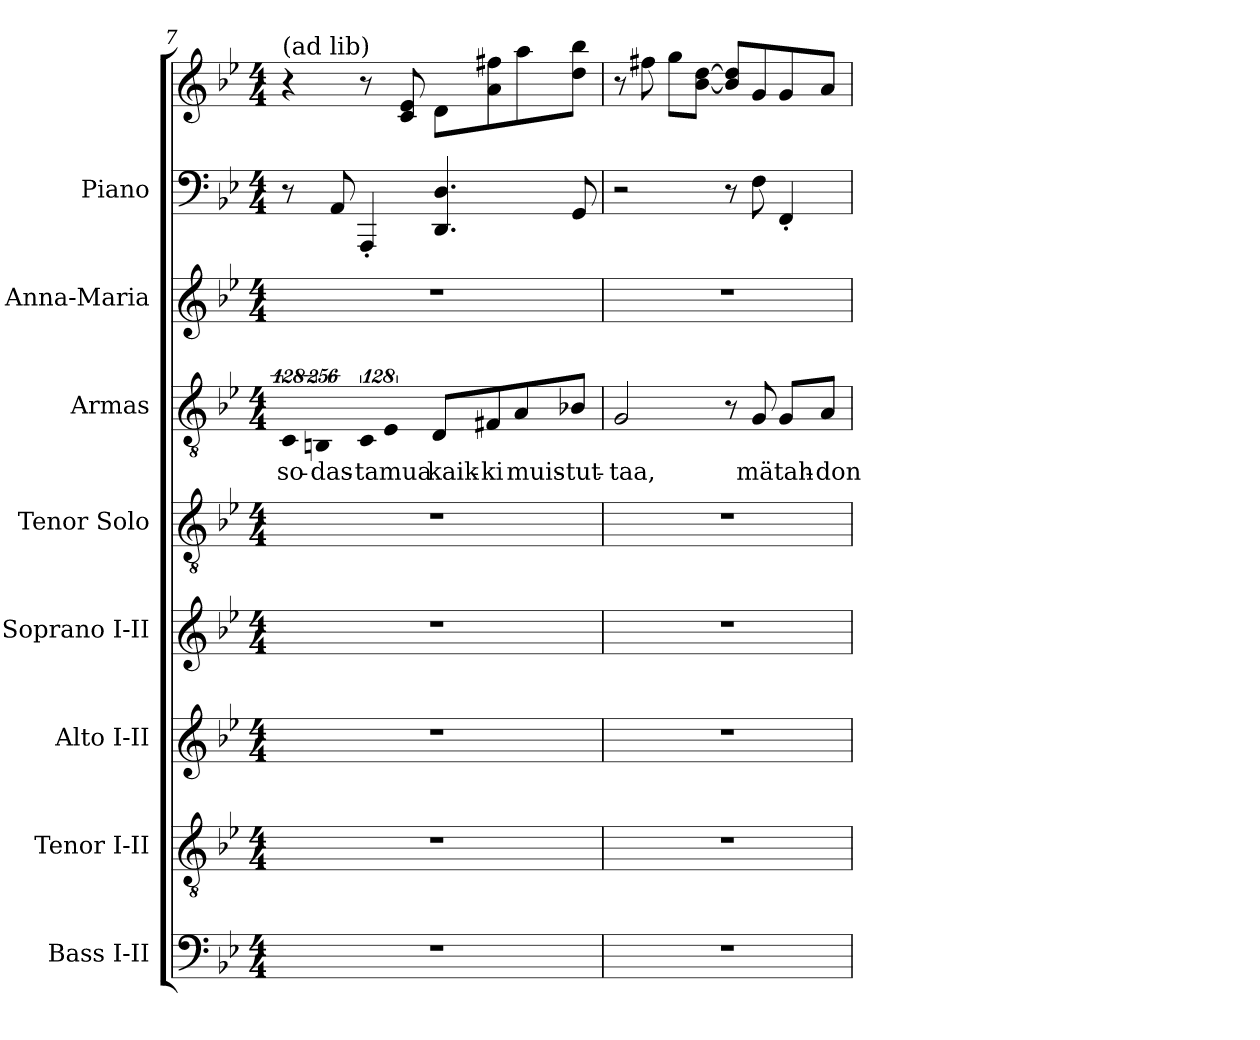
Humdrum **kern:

**kern	**kern	**kern	**kern	**kern	**kern	**text	**kern	**kern	**kern
*part8	*part7	*part6	*part5	*part4	*part3	*part3	*part2	*part1	*part1
*staff9	*staff8	*staff7	*staff6	*staff5	*staff4	*staff4	*staff3	*staff2	*staff1
*I"Bass I-II	*I"Tenor I-II	*I"Alto I-II	*I"Soprano I-II	*I"Tenor Solo	*I"Armas	*	*I"Anna-Maria	*I"Piano	*
*I'B.	*I'T.	*I'A.	*I'S.	*I'T. Solo	*I'Armas	*	*I'A-M	*I'Pno.	*
*clefF4	*clefGv2	*clefG2	*clefG2	*clefGv2	*clefGv2	*	*clefG2	*clefF4	*clefG2
*	*ITrd7c12	*	*	*ITrd7c12	*ITrd7c12	*	*	*	*
*k[b-e-]	*k[b-e-]	*k[b-e-]	*k[b-e-]	*k[b-e-]	*k[b-e-]	*	*k[b-e-]	*k[b-e-]	*k[b-e-]
*B-:	*B-:	*B-:	*B-:	*B-:	*B-:	*	*B-:	*B-:	*B-:
*M4/4	*M4/4	*M4/4	*M4/4	*M4/4	*M4/4	*	*M4/4	*M4/4	*M4/4
=7	=7	=7	=7	=7	=7	=7	=7	=7	=7
!	!	!	!	!	!LO:N:vis=8	!	!	!	!
!	!	!	!	!	!	!	!	!	!LO:TX:a:t=(ad lib)
!	!	!	!	!	!	!LO:LY:b:color=#000000	!	!	!
1r	1r	1r	1r	1r	1024%85CCi/	so-	1r	8r	4r
!	!	!	!	!	!LO:N:vis=4	!	!	!	!
!	!	!	!	!	!	!LO:LY:b:color=#000000	!	!	!
.	.	.	.	.	1024%171BBBni/	-das-	.	.	.
.	.	.	.	.	.	.	.	8AAi/	.
!	!	!	!	!	!LO:N:vis=8	!	!	!	!
!	!	!	!	!	!	!LO:LY:b:color=#000000	!	!	!
.	.	.	.	.	1024%85CCi/	-ta	.	4AAA'i/	8r
!	!	!	!	!	!LO:N:vis=4	!	!	!	!
!	!	!	!	!	!	!LO:LY:b:color=#000000	!	!	!
.	.	.	.	.	1024%171EE-i/	mua	.	.	.
.	.	.	.	.	.	.	.	.	8ci/ 8e-i
!	!	!	!	!	!	!LO:LY:b:color=#000000	!	!	!
.	.	.	.	.	8DDi/L	kaik-	.	4.DDi/ 4.Di	8di\L
!	!	!	!	!	!	!LO:LY:b:color=#000000	!	!	!
.	.	.	.	.	8FF#Xi/	-ki	.	.	8ai\ 8ff#Xi
!	!	!	!	!	!	!LO:LY:b:color=#000000	!	!	!
.	.	.	.	.	8AAi/	muis-	.	.	8aai\
!	!	!	!	!	!	!LO:LY:b:color=#000000	!	!	!
.	.	.	.	.	8BB-Xi/J	-tut-	.	8GGi/	8ddi\ 8bb-iJ
!!LO:PB:g=z
=8	=8	=8	=8	=8	=8	=8	=8	=8	=8
!	!	!	!	!	!	!LO:LY:b:color=#000000	!	!	!
1r	1r	1r	1r	1r	2GGi/	-taa,	1r	2r	8r
.	.	.	.	.	.	.	.	.	8ff#Xi\
.	.	.	.	.	.	.	.	.	8ggi\L
.	.	.	.	.	.	.	.	.	[<8b-i\ [>8ddiJ
.	.	.	.	.	8r	.	.	8r	8b-i/] 8ddi]L
!	!	!	!	!	!	!LO:LY:b:color=#000000	!	!	!
.	.	.	.	.	8GGi/	mä	.	8Fi\	8gi/
!	!	!	!	!	!	!LO:LY:b:color=#000000	!	!	!
.	.	.	.	.	8GGi/L	tah-	.	4FF'i/	8gi/
!	!	!	!	!	!	!LO:LY:b:color=#000000	!	!	!
.	.	.	.	.	8AAi/J	-don	.	.	8ai/J
=	=	=	=	=	=	=	=	=	=
*-	*-	*-	*-	*-	*-	*-	*-	*-	*-
